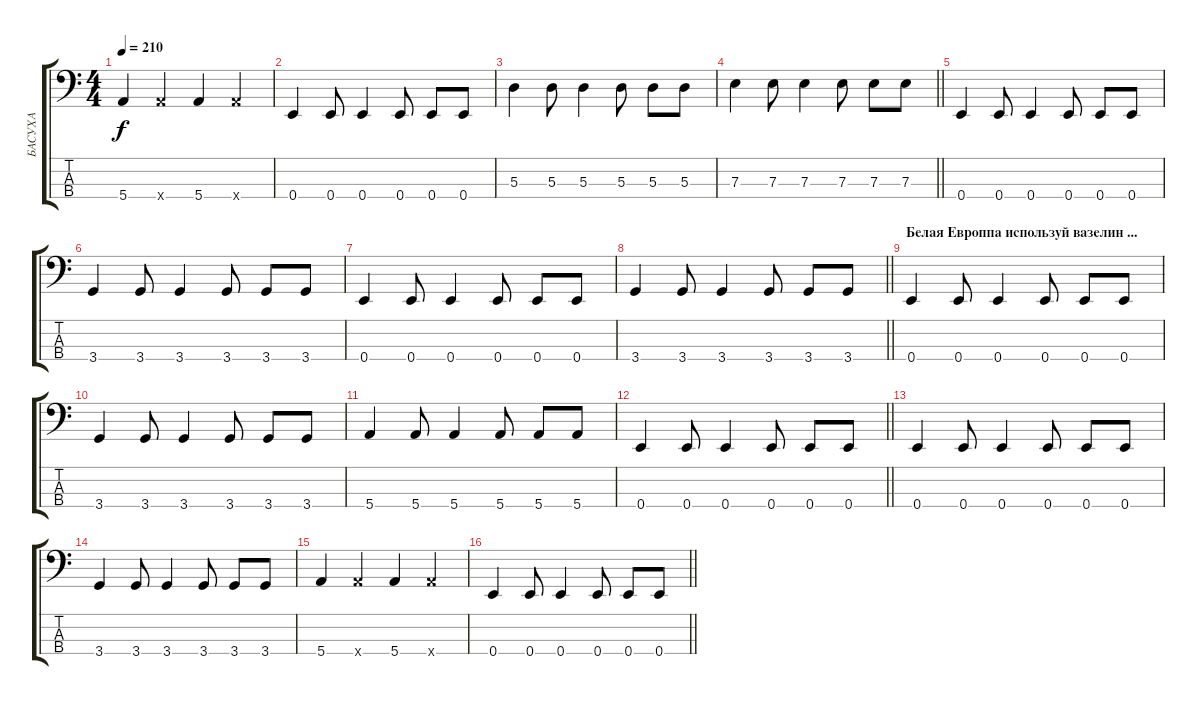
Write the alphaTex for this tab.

\track ("БАСУХА" "БАСУХА") {instrument electricbassfinger}
\staff {score tabs}
\tuning (G2 D2 A1 E1) {hide}
\ts (4 4)
\tempo 210
\clef f4
\ks c
5.4.4{dy f} 5.4{x}.4 5.4.4 5.4{x}.4 |
0.4.4 0.4.8 0.4.4 0.4.8 0.4.8 0.4.8 |
5.3.4 5.3.8 5.3.4 5.3.8 5.3.8 5.3.8 |
\barLineRight lightlight
7.3.4 7.3.8 7.3.4 7.3.8 7.3.8 7.3.8 |
0.4.4 0.4.8 0.4.4 0.4.8 0.4.8 0.4.8 |
3.4.4 3.4.8 3.4.4 3.4.8 3.4.8 3.4.8 |
0.4.4 0.4.8 0.4.4 0.4.8 0.4.8 0.4.8 |
\barLineRight lightlight
3.4.4 3.4.8 3.4.4 3.4.8 3.4.8 3.4.8 |
\section ("" "Белая Европпа используй вазелин ...")
0.4.4 0.4.8 0.4.4 0.4.8 0.4.8 0.4.8 |
3.4.4 3.4.8 3.4.4 3.4.8 3.4.8 3.4.8 |
5.4.4 5.4.8 5.4.4 5.4.8 5.4.8 5.4.8 |
\barLineRight lightlight
0.4.4 0.4.8 0.4.4 0.4.8 0.4.8 0.4.8 |
0.4.4 0.4.8 0.4.4 0.4.8 0.4.8 0.4.8 |
3.4.4 3.4.8 3.4.4 3.4.8 3.4.8 3.4.8 |
5.4.4 5.4{x}.4 5.4.4 5.4{x}.4 |
\barLineRight lightlight
0.4.4 0.4.8 0.4.4 0.4.8 0.4.8 0.4.8
